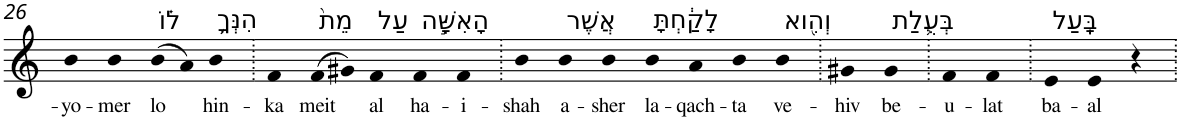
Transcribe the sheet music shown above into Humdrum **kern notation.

**kern	**text
*part1	*part1
*staff1	*staff1
*I"Piano	*
*I'Pno	*
!!LO:PB:g=z
*clefG2	*
*k[]	*
=26	=26
!	!LO:LY:b
4b	-yo-
!	!LO:LY:b
4b	-mer
!LO:TX:a:t=ל֗וֹ	!
!	!LO:LY:b
(>8b	lo
8a)	.
!LO:TX:a:t=הִנְּךָ֥	!
!	!LO:LY:b
4b	hin-
=27.	=27.
!	!LO:LY:b
4f	-ka
!LO:TX:a:t=מֵת֙	!
!	!LO:LY:b
(>8f	meit
8g#X)	.
!LO:TX:a:t=עַל	!
!	!LO:LY:b
4f	al
!LO:TX:a:t=הָאִשָּׁ֣ה	!
!	!LO:LY:b
4f	ha-
!	!LO:LY:b
4f	-i-
=28.	=28.
!	!LO:LY:b
4b	-shah
!LO:TX:a:t=אֲשֶׁר	!
!	!LO:LY:b
4b	a-
!	!LO:LY:b
4b	-sher
!LO:TX:a:t=לָקַ֔חְתָּ	!
!	!LO:LY:b
4b	la-
!	!LO:LY:b
4a	-qach-
!	!LO:LY:b
4b	-ta
!LO:TX:a:t=וְהִ֖וא	!
!	!LO:LY:b
4b	ve-
=29.	=29.
!	!LO:LY:b
4g#X	-hiv
!LO:TX:a:t=בְּעֻ֥לַת	!
!	!LO:LY:b
4g#	be-
=30.	=30.
!	!LO:LY:b
4f	-u-
!	!LO:LY:b
4f	-lat
=31.	=31.
!LO:TX:a:t=בָּֽעַל	!
!	!LO:LY:b
4e	ba-
!	!LO:LY:b
4e	-al
4r	.
=.	=.
*-	*-
